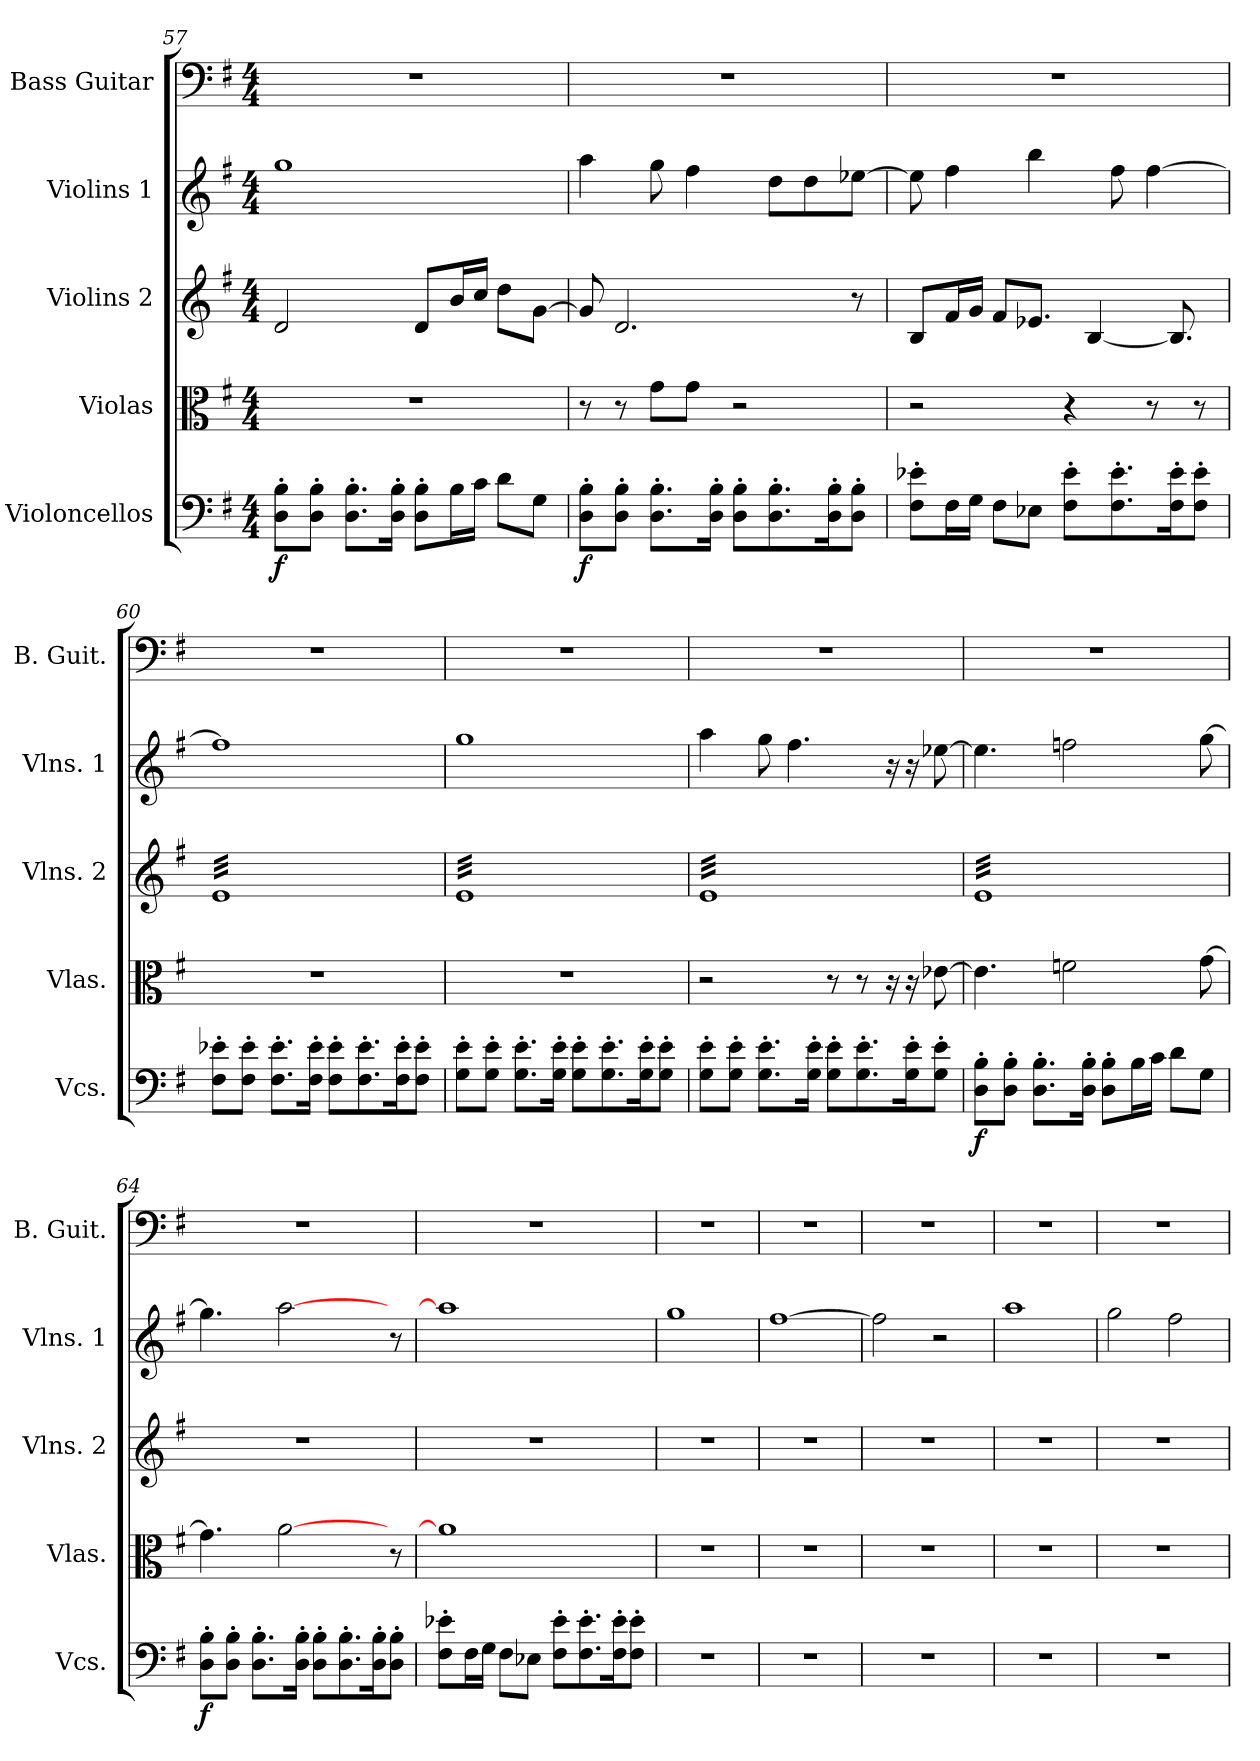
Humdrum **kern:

**kern	**dynam	**kern	**kern	**kern	**kern
*part5	*part5	*part4	*part3	*part2	*part1
*staff5	*staff5	*staff4	*staff3	*staff2	*staff1
*I"Violoncellos	*	*I"Violas	*I"Violins 2	*I"Violins 1	*I"Bass Guitar
*I'Vcs.	*	*I'Vlas.	*I'Vlns. 2	*I'Vlns. 1	*I'B. Guit.
!!LO:LB:g=z
*clefF4	*	*clefC3	*clefG2	*clefG2	*clefF4
*	*	*	*	*	*ITrd7c12
*k[f#]	*	*k[f#]	*k[f#]	*k[f#]	*k[f#]
*M4/4	*	*M4/4	*M4/4	*M4/4	*M4/4
=57	=57	=57	=57	=57	=57
!	!LO:DY:b	!	!	!	!
8D\' 8B\'L	f	1r	2d/	1gg	1r
8D\' 8B\'J	.	.	.	.	.
8.D\' 8.B\'L	.	.	.	.	.
16D\' 16B\'Jk	.	.	.	.	.
8D\' 8B\'L	.	.	8d/L	.	.
16B\L	.	.	16b/L	.	.
16c\JJ	.	.	16cc/JJ	.	.
8d\L	.	.	8dd\L	.	.
8G\J	.	.	[8g\J	.	.
=58	=58	=58	=58	=58	=58
!	!LO:DY:b	!	!	!	!
8D\' 8B\'L	f	8r	8g/]	4aa\	1r
8D\' 8B\'J	.	8r	2.d/	.	.
8.D\' 8.B\'L	.	8g\L	.	8gg\	.
.	.	8g\J	.	4ff#\	.
16D\' 16B\'Jk	.	.	.	.	.
8D\' 8B\'L	.	2r	.	.	.
8.D\' 8.B\'	.	.	.	8dd\L	.
.	.	.	.	8dd\	.
16D\' 16B\'K	.	.	.	.	.
8D\' 8B\'J	.	.	8r	[8ee-X\J	.
=59	=59	=59	=59	=59	=59
8F#\' 8e-X\'L	.	2r	8B/L	8ee-\]	1r
16F#\L	.	.	16f#/L	4ff#\	.
16G\JJ	.	.	16g/JJ	.	.
8F#\L	.	.	8f#/L	.	.
8E-X\J	.	.	8.e-X/J	4bb\	.
8F#\' 8e-\'L	.	4r	.	.	.
.	.	.	[4B/	.	.
8.F#\' 8.e-\'	.	.	.	8ff#\	.
.	.	8r	.	[4ff#\	.
16F#\' 16e-\'K	.	.	8.B/]	.	.
8F#\' 8e-\'J	.	8r	.	.	.
!!LO:LB:g=z
=60	=60	=60	=60	=60	=60
*	*	*	*tremolo	*	*
8F#\' 8e-X\'L	.	1r	32eLLL	1ff#]	1r
.	.	.	32e	.	.
.	.	.	32e	.	.
.	.	.	32e	.	.
8F#\' 8e-\'J	.	.	32e	.	.
.	.	.	32e	.	.
.	.	.	32e	.	.
.	.	.	32e	.	.
8.F#\' 8.e-\'L	.	.	32e	.	.
.	.	.	32e	.	.
.	.	.	32e	.	.
.	.	.	32e	.	.
.	.	.	32e	.	.
.	.	.	32e	.	.
16F#\' 16e-\'Jk	.	.	32e	.	.
.	.	.	32e	.	.
8F#\' 8e-\'L	.	.	32e	.	.
.	.	.	32e	.	.
.	.	.	32e	.	.
.	.	.	32e	.	.
8.F#\' 8.e-\'	.	.	32e	.	.
.	.	.	32e	.	.
.	.	.	32e	.	.
.	.	.	32e	.	.
.	.	.	32e	.	.
.	.	.	32e	.	.
16F#\' 16e-\'K	.	.	32e	.	.
.	.	.	32e	.	.
8F#\' 8e-\'J	.	.	32e	.	.
.	.	.	32e	.	.
.	.	.	32e	.	.
.	.	.	32eJJJ	.	.
=61	=61	=61	=61	=61	=61
8G\' 8e\'L	.	1r	32eLLL	1gg	1r
.	.	.	32e	.	.
.	.	.	32e	.	.
.	.	.	32e	.	.
8G\' 8e\'J	.	.	32e	.	.
.	.	.	32e	.	.
.	.	.	32e	.	.
.	.	.	32e	.	.
8.G\' 8.e\'L	.	.	32e	.	.
.	.	.	32e	.	.
.	.	.	32e	.	.
.	.	.	32e	.	.
.	.	.	32e	.	.
.	.	.	32e	.	.
16G\' 16e\'Jk	.	.	32e	.	.
.	.	.	32e	.	.
8G\' 8e\'L	.	.	32e	.	.
.	.	.	32e	.	.
.	.	.	32e	.	.
.	.	.	32e	.	.
8.G\' 8.e\'	.	.	32e	.	.
.	.	.	32e	.	.
.	.	.	32e	.	.
.	.	.	32e	.	.
.	.	.	32e	.	.
.	.	.	32e	.	.
16G\' 16e\'K	.	.	32e	.	.
.	.	.	32e	.	.
8G\' 8e\'J	.	.	32e	.	.
.	.	.	32e	.	.
.	.	.	32e	.	.
.	.	.	32eJJJ	.	.
=62	=62	=62	=62	=62	=62
8G\' 8e\'L	.	2r	32eLLL	4aa\	1r
.	.	.	32e	.	.
.	.	.	32e	.	.
.	.	.	32e	.	.
8G\' 8e\'J	.	.	32e	.	.
.	.	.	32e	.	.
.	.	.	32e	.	.
.	.	.	32e	.	.
8.G\' 8.e\'L	.	.	32e	8gg\	.
.	.	.	32e	.	.
.	.	.	32e	.	.
.	.	.	32e	.	.
.	.	.	32e	4.ff#\	.
.	.	.	32e	.	.
16G\' 16e\'Jk	.	.	32e	.	.
.	.	.	32e	.	.
8G\' 8e\'L	.	8r	32e	.	.
.	.	.	32e	.	.
.	.	.	32e	.	.
.	.	.	32e	.	.
8.G\' 8.e\'	.	8r	32e	.	.
.	.	.	32e	.	.
.	.	.	32e	.	.
.	.	.	32e	.	.
.	.	16r	32e	16r	.
.	.	.	32e	.	.
16G\' 16e\'K	.	16r	32e	16r	.
.	.	.	32e	.	.
8G\' 8e\'J	.	[8e-X\	32e	[8ee-X\	.
.	.	.	32e	.	.
.	.	.	32e	.	.
.	.	.	32eJJJ	.	.
!!LO:PB:g=z
=63	=63	=63	=63	=63	=63
!	!LO:DY:b	!	!	!	!
8D\' 8B\'L	f	4.e-\]	32eLLL	4.ee-\]	1r
.	.	.	32e	.	.
.	.	.	32e	.	.
.	.	.	32e	.	.
8D\' 8B\'J	.	.	32e	.	.
.	.	.	32e	.	.
.	.	.	32e	.	.
.	.	.	32e	.	.
8.D\' 8.B\'L	.	.	32e	.	.
.	.	.	32e	.	.
.	.	.	32e	.	.
.	.	.	32e	.	.
.	.	2fn\	32e	2ffn\	.
.	.	.	32e	.	.
16D\' 16B\'Jk	.	.	32e	.	.
.	.	.	32e	.	.
8D\' 8B\'L	.	.	32e	.	.
.	.	.	32e	.	.
.	.	.	32e	.	.
.	.	.	32e	.	.
16B\L	.	.	32e	.	.
.	.	.	32e	.	.
16c\JJ	.	.	32e	.	.
.	.	.	32e	.	.
8d\L	.	.	32e	.	.
.	.	.	32e	.	.
.	.	.	32e	.	.
.	.	.	32e	.	.
8G\J	.	[8g\	32e	[8gg\	.
.	.	.	32e	.	.
.	.	.	32e	.	.
.	.	.	32eJJJ	.	.
*	*	*	*Xtremolo	*	*
=64	=64	=64	=64	=64	=64
!	!LO:DY:b	!	!	!	!
8D\' 8B\'L	f	4.g\]	1r	4.gg\]	1r
8D\' 8B\'J	.	.	.	.	.
8.D\' 8.B\'L	.	.	.	.	.
.	.	[2a\	.	[2aa\	.
16D\' 16B\'Jk	.	.	.	.	.
8D\' 8B\'L	.	.	.	.	.
8.D\' 8.B\'	.	.	.	.	.
16D\' 16B\'K	.	.	.	.	.
8D\' 8B\'J	.	8r	.	8r	.
=65	=65	=65	=65	=65	=65
8F#\' 8e-X\'L	.	1a]	1r	1aa]	1r
16F#\L	.	.	.	.	.
16G\JJ	.	.	.	.	.
8F#\L	.	.	.	.	.
8E-X\J	.	.	.	.	.
8F#\' 8e-\'L	.	.	.	.	.
8.F#\' 8.e-\'	.	.	.	.	.
16F#\' 16e-\'K	.	.	.	.	.
8F#\' 8e-\'J	.	.	.	.	.
=66	=66	=66	=66	=66	=66
1r	.	1r	1r	1gg	1r
!!LO:LB:g=z
=67	=67	=67	=67	=67	=67
1r	.	1r	1r	[1ff#	1r
=68	=68	=68	=68	=68	=68
1r	.	1r	1r	2ff#\]	1r
.	.	.	.	2r	.
=69	=69	=69	=69	=69	=69
1r	.	1r	1r	1aa	1r
=70	=70	=70	=70	=70	=70
1r	.	1r	1r	2gg\	1r
.	.	.	.	2ff#\	.
=	=	=	=	=	=
*-	*-	*-	*-	*-	*-
